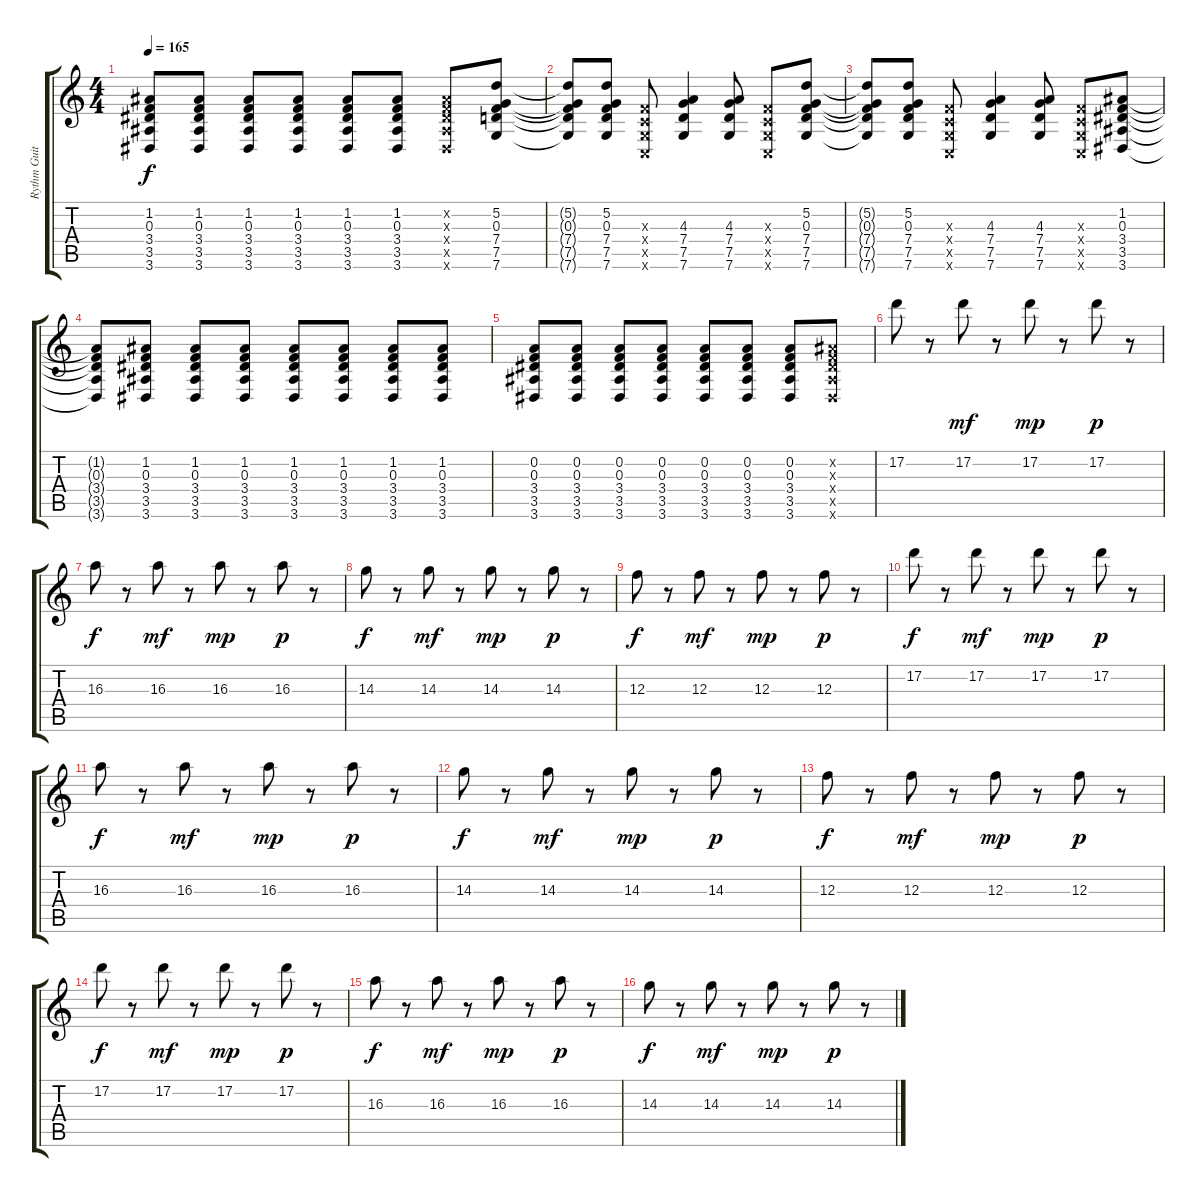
\track ("Rythm Guitar" "Rythm Guit") {instrument distortionguitar}
\staff {score tabs}
\tuning (D4 A3 F3 C3 G2 C2) {hide}
\ts (4 4)
\tempo 165
\clef g2
\ks c
(1.2 0.3 3.4 3.5 3.6).8{dy f} (1.2 0.3 3.4 3.5 3.6).8 (1.2 0.3 3.4 3.5 3.6).8 (1.2 0.3 3.4 3.5 3.6).8 (1.2 0.3 3.4 3.5 3.6).8 (1.2 0.3 3.4 3.5 3.6).8 (1.2{x} 0.3{x} 3.4{x} 3.5{x} 3.6{x}).8 (5.2 0.3 7.4 7.5 7.6).8 |
(5.2{t} 0.3{t} 7.4{t} 7.5{t} 7.6{t}).8 (5.2 0.3 7.4 7.5 7.6).8 (0.3{x} 0.4{x} 0.5{x} 0.6{x}).8 (4.3 7.4 7.5 7.6).4 (4.3 7.4 7.5 7.6).8 (0.3{x} 0.4{x} 0.5{x} 0.6{x}).8 (5.2 0.3 7.4 7.5 7.6).8 |
(5.2{t} 0.3{t} 7.4{t} 7.5{t} 7.6{t}).8 (5.2 0.3 7.4 7.5 7.6).8 (0.3{x} 0.4{x} 0.5{x} 0.6{x}).8 (4.3 7.4 7.5 7.6).4 (4.3 7.4 7.5 7.6).8 (0.3{x} 0.4{x} 0.5{x} 0.6{x}).8 (1.2 0.3 3.4 3.5 3.6).8 |
(1.2{t} 0.3{t} 3.4{t} 3.5{t} 3.6{t}).8 (1.2 0.3 3.4 3.5 3.6).8 (1.2 0.3 3.4 3.5 3.6).8 (1.2 0.3 3.4 3.5 3.6).8 (1.2 0.3 3.4 3.5 3.6).8 (1.2 0.3 3.4 3.5 3.6).8 (1.2 0.3 3.4 3.5 3.6).8 (1.2 0.3 3.4 3.5 3.6).8 |
(0.2 0.3 3.4 3.5 3.6).8 (0.2 0.3 3.4 3.5 3.6).8 (0.2 0.3 3.4 3.5 3.6).8 (0.2 0.3 3.4 3.5 3.6).8 (0.2 0.3 3.4 3.5 3.6).8 (0.2 0.3 3.4 3.5 3.6).8 (0.2 0.3 3.4 3.5 3.6).8 (1.2{x} 0.3{x} 3.4{x} 3.5{x} 3.6{x}).8 |
17.2.8 r.8 17.2.8{dy mf} r.8 17.2.8{dy mp} r.8 17.2.8{dy p} r.8 |
16.3.8{dy f} r.8 16.3.8{dy mf} r.8 16.3.8{dy mp} r.8 16.3.8{dy p} r.8 |
14.3.8{dy f} r.8 14.3.8{dy mf} r.8 14.3.8{dy mp} r.8 14.3.8{dy p} r.8 |
12.3.8{dy f} r.8 12.3.8{dy mf} r.8 12.3.8{dy mp} r.8 12.3.8{dy p} r.8 |
17.2.8{dy f} r.8 17.2.8{dy mf} r.8 17.2.8{dy mp} r.8 17.2.8{dy p} r.8 |
16.3.8{dy f} r.8 16.3.8{dy mf} r.8 16.3.8{dy mp} r.8 16.3.8{dy p} r.8 |
14.3.8{dy f} r.8 14.3.8{dy mf} r.8 14.3.8{dy mp} r.8 14.3.8{dy p} r.8 |
12.3.8{dy f} r.8 12.3.8{dy mf} r.8 12.3.8{dy mp} r.8 12.3.8{dy p} r.8 |
17.2.8{dy f volume 8} r.8 17.2.8{dy mf} r.8 17.2.8{dy mp} r.8 17.2.8{dy p} r.8 |
16.3.8{dy f} r.8 16.3.8{dy mf} r.8 16.3.8{dy mp} r.8 16.3.8{dy p} r.8 |
14.3.8{dy f} r.8 14.3.8{dy mf} r.8 14.3.8{dy mp} r.8 14.3.8{dy p} r.8
